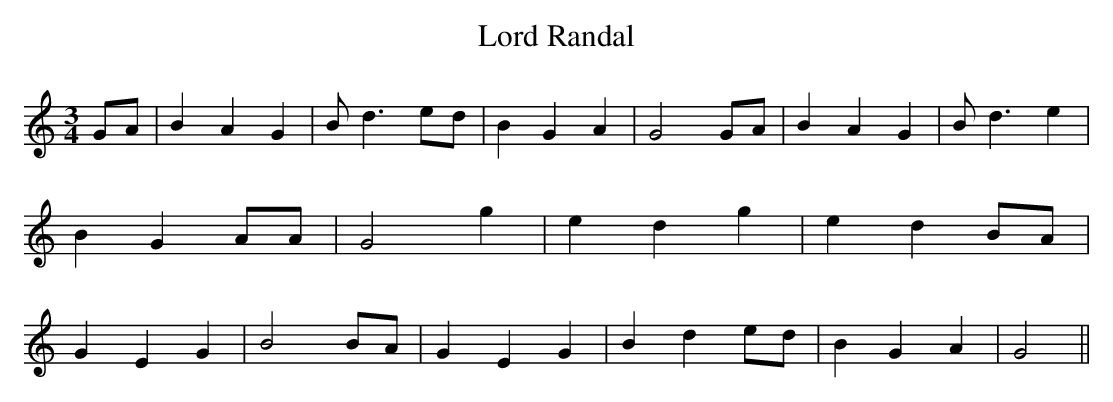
X:1
T:Lord Randal
M:3/4
L:1/4
K:C
 G/2A/2| B A G| B/2 d3/2 e/2d/2| B G A| G2 G/2A/2| B A G| B/2 d3/2 e|\
 B G A/2A/2| G2 g| e d g| e d B/2A/2| G E G| B2B/2-A/2| G E G| B d e/2d/2|\
 B G A| G2||
